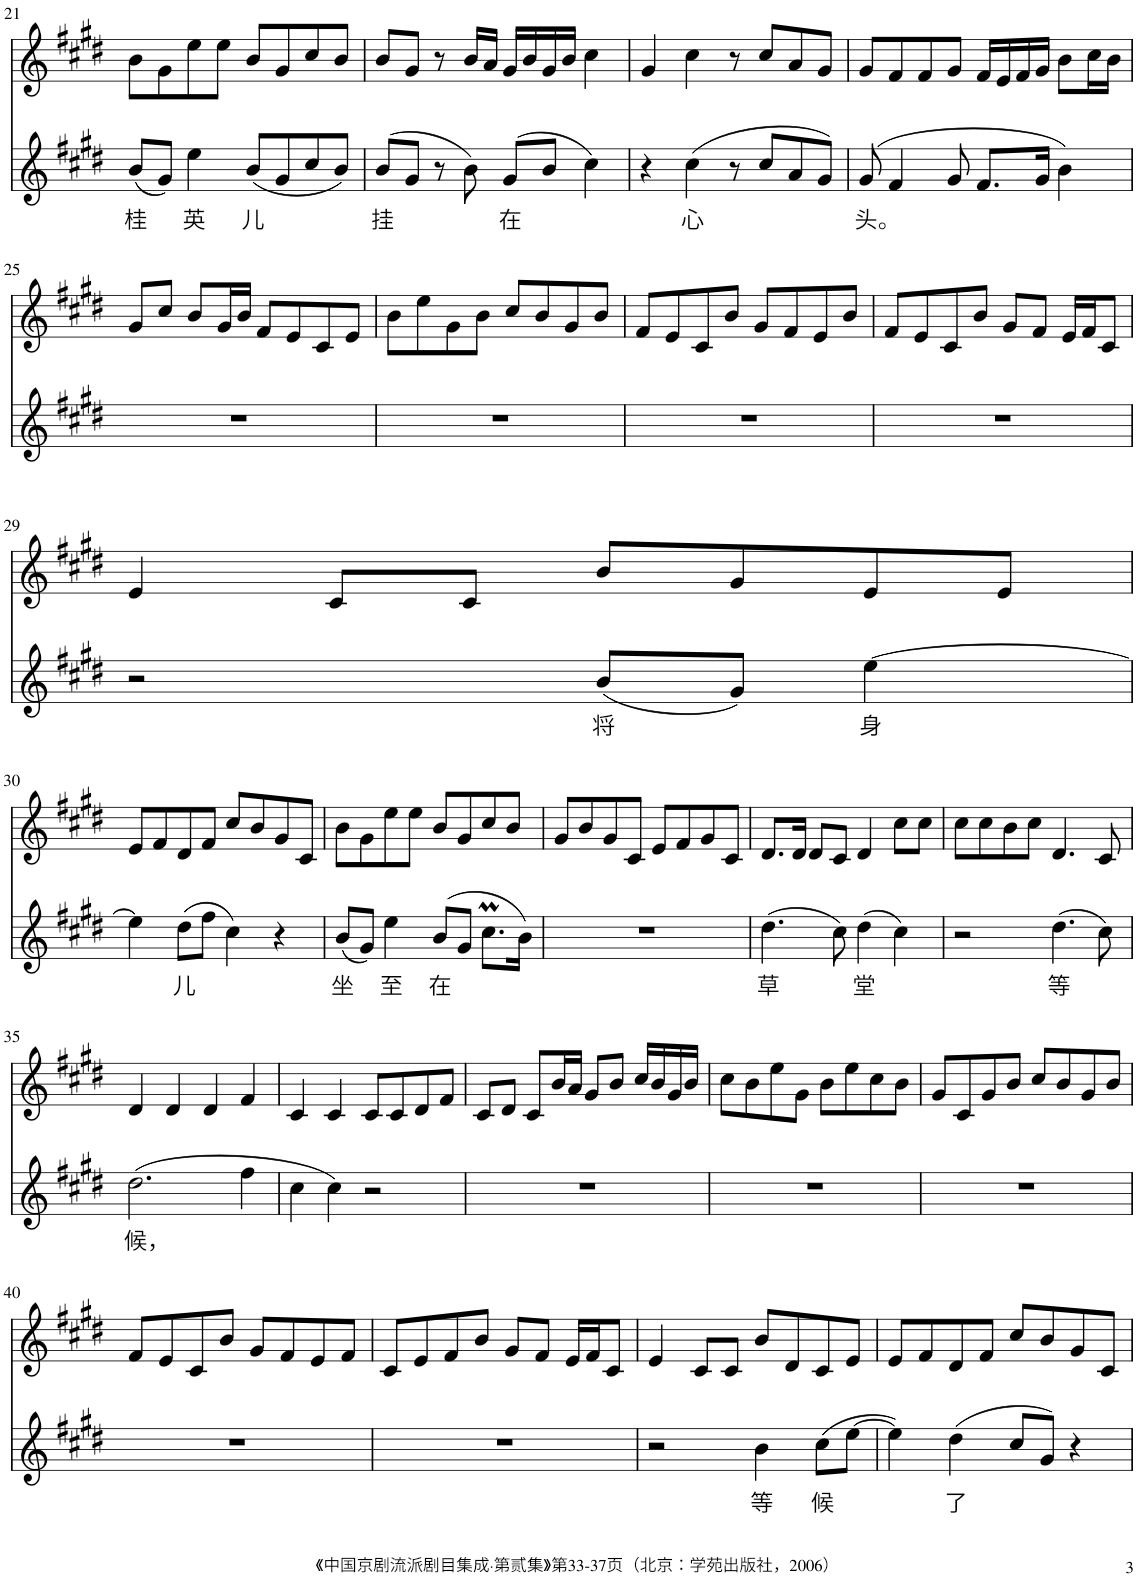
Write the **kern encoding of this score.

**kern	**text	**kern
*part2	*part2	*part1
*staff2	*staff2	*staff1
*I"Piano	*	*I"Piano
*I'Pno	*	*I'Pno
!!LO:PB:g=z
*clefG2	*	*clefG2
*k[f#c#g#d#]	*	*k[f#c#g#d#]
*M4/4	*	*M4/4
=21	=21	=21
!	!LO:LY:b	!
(8b/L	桂	8b\L
8g#/J)	.	8g#\
!	!LO:LY:b	!
4ee\	英	8ee\
.	.	8ee\J
!	!LO:LY:b	!
(8b/L	儿	8b/L
8g#/	.	8g#/
8cc#/	.	8cc#/
8b/J)	.	8b/J
=22	=22	=22
!	!LO:LY:b	!
(8b/L	挂	8b/L
8g#/J	.	8g#/J
8r	.	8r
8b\)	.	16b/LL
.	.	16a/JJ
!	!LO:LY:b	!
(8g#/L	在	16g#/LL
.	.	16b/
8b/J	.	16g#/
.	.	16b/JJ
4cc#\)	.	4cc#\
=23	=23	=23
4r	.	4g#/
!	!LO:LY:b	!
(4cc#\	心	4cc#\
8r	.	8r
8cc#/L	.	8cc#/L
8a/	.	8a/
8g#/J)	.	8g#/J
=24	=24	=24
!	!LO:LY:b	!
(8g#/	头。	8g#/L
4f#/	.	8f#/
.	.	8f#/
8g#/	.	8g#/J
8.f#/L	.	16f#/LL
.	.	16e/
.	.	16f#/
16g#/Jk	.	16g#/JJ
4b\)	.	8b\L
.	.	16cc#\L
.	.	16b\JJ
!!LO:LB:g=z
=25	=25	=25
1r	.	8g#/L
.	.	8cc#/J
.	.	8b/L
.	.	16g#/L
.	.	16b/JJ
.	.	8f#/L
.	.	8e/
.	.	8c#/
.	.	8e/J
=26	=26	=26
1r	.	8b\L
.	.	8ee\
.	.	8g#\
.	.	8b\J
.	.	8cc#/L
.	.	8b/
.	.	8g#/
.	.	8b/J
=27	=27	=27
1r	.	8f#/L
.	.	8e/
.	.	8c#/
.	.	8b/J
.	.	8g#/L
.	.	8f#/
.	.	8e/
.	.	8b/J
=28	=28	=28
1r	.	8f#/L
.	.	8e/
.	.	8c#/
.	.	8b/J
.	.	8g#/L
.	.	8f#/J
.	.	16e/LL
.	.	16f#/J
.	.	8c#/J
!!LO:LB:g=z
=29	=29	=29
2r	.	4e/
.	.	8c#/L
.	.	8c#/J
!	!LO:LY:b	!
(8b/L	将	8b/L
8g#/J)	.	8g#/
!	!LO:LY:b	!
[4ee\	身	8e/
.	.	8e/J
!!LO:LB:g=z
=30	=30	=30
4ee\]	.	8e/L
.	.	8f#/
!	!LO:LY:b	!
(8dd#\L	儿	8d#/
8ff#\J	.	8f#/J
4cc#\)	.	8cc#/L
.	.	8b/
4r	.	8g#/
.	.	8c#/J
=31	=31	=31
!	!LO:LY:b	!
(8b/L	坐	8b\L
8g#/J)	.	8g#\
!	!LO:LY:b	!
4ee\	至	8ee\
.	.	8ee\J
!	!LO:LY:b	!
(8b/L	在	8b/L
8g#/J	.	8g#/
8.cc#M\L	.	8cc#/
.	.	8b/J
16b\Jk)	.	.
=32	=32	=32
1r	.	8g#/L
.	.	8b/
.	.	8g#/
.	.	8c#/J
.	.	8e/L
.	.	8f#/
.	.	8g#/
.	.	8c#/J
=33	=33	=33
!	!LO:LY:b	!
(4.dd#\	草	8.d#/L
.	.	16d#/Jk
.	.	8d#/L
8cc#\)	.	8c#/J
!	!LO:LY:b	!
(4dd#\	堂	4d#/
4cc#\)	.	8cc#\L
.	.	8cc#\J
=34	=34	=34
2r	.	8cc#\L
.	.	8cc#\
.	.	8b\
.	.	8cc#\J
!	!LO:LY:b	!
(4.dd#\	等	4.d#/
8cc#\)	.	8c#/
!!LO:LB:g=z
=35	=35	=35
!	!LO:LY:b	!
(2.dd#\	候，	4d#/
.	.	4d#/
.	.	4d#/
4ff#\	.	4f#/
=36	=36	=36
4cc#\	.	4c#/
4cc#\)	.	4c#/
2r	.	8c#/L
.	.	8c#/
.	.	8d#/
.	.	8f#/J
=37	=37	=37
1r	.	8c#/L
.	.	8d#/J
.	.	8c#/L
.	.	16b/L
.	.	16a/JJ
.	.	8g#/L
.	.	8b/J
.	.	16cc#/LL
.	.	16b/
.	.	16g#/
.	.	16b/JJ
=38	=38	=38
1r	.	8cc#\L
.	.	8b\
.	.	8ee\
.	.	8g#\J
.	.	8b\L
.	.	8ee\
.	.	8cc#\
.	.	8b\J
=39	=39	=39
1r	.	8g#/L
.	.	8c#/
.	.	8g#/
.	.	8b/J
.	.	8cc#/L
.	.	8b/
.	.	8g#/
.	.	8b/J
!!LO:LB:g=z
=40	=40	=40
1r	.	8f#/L
.	.	8e/
.	.	8c#/
.	.	8b/J
.	.	8g#/L
.	.	8f#/
.	.	8e/
.	.	8f#/J
=41	=41	=41
1r	.	8c#/L
.	.	8e/
.	.	8f#/
.	.	8b/J
.	.	8g#/L
.	.	8f#/J
.	.	16e/LL
.	.	16f#/J
.	.	8c#/J
=42	=42	=42
2r	.	4e/
.	.	8c#/L
.	.	8c#/J
!	!LO:LY:b	!
4b\	等	8b/L
.	.	8d#/
!	!LO:LY:b	!
(8cc#\L	候	8c#/
[8ee\J	.	8e/J
=43	=43	=43
4ee\])	.	8e/L
.	.	8f#/
!	!LO:LY:b	!
(4dd#\	了	8d#/
.	.	8f#/J
8cc#/L	.	8cc#/L
8g#/J)	.	8b/
4r	.	8g#/
.	.	8c#/J
=	=	=
*-	*-	*-
